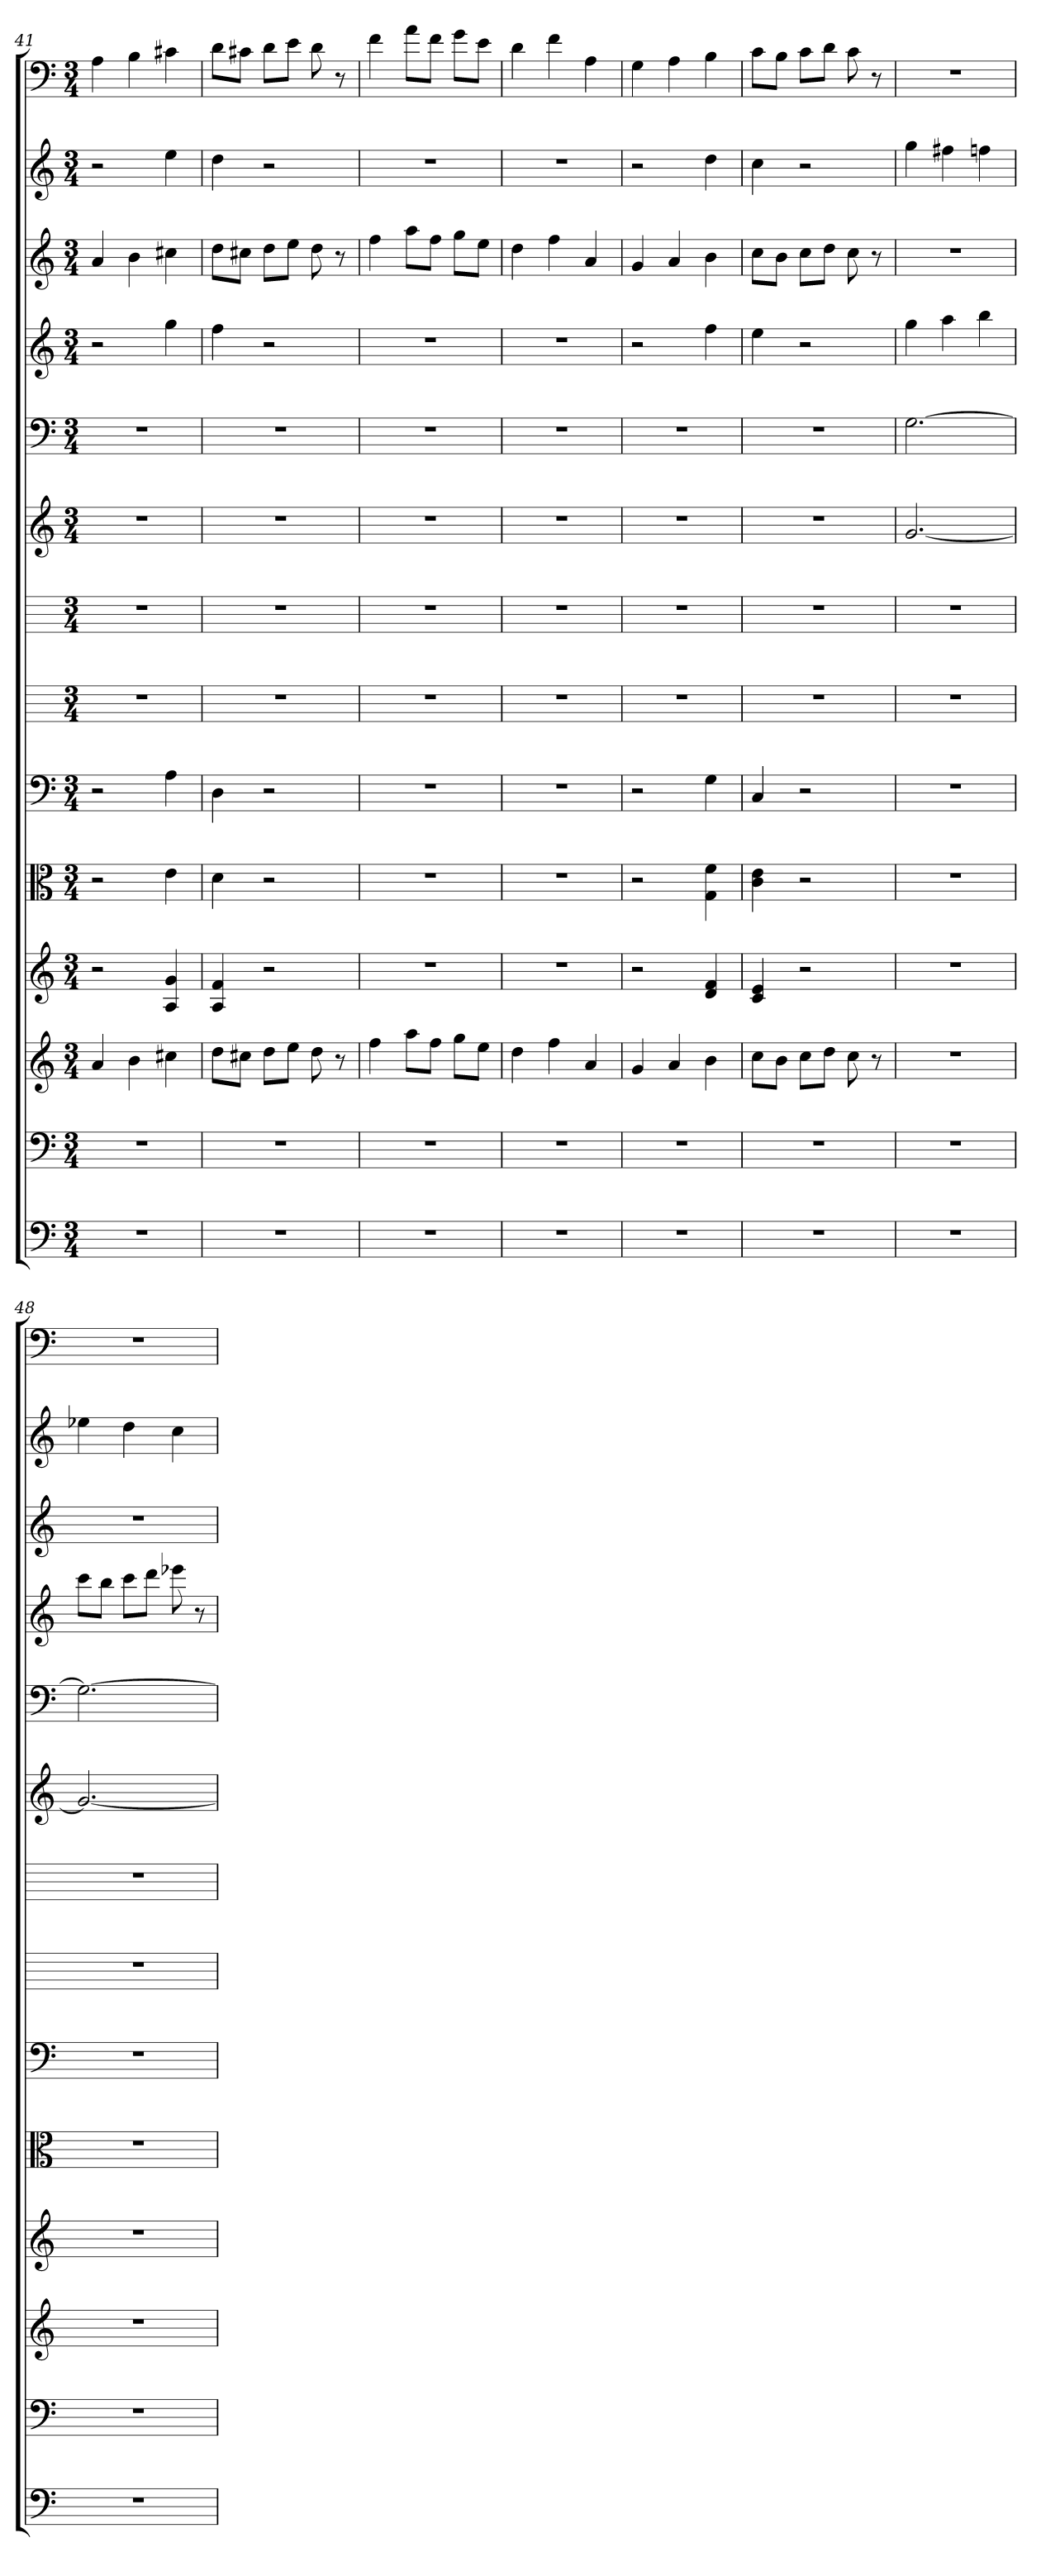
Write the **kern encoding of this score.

**kern	**kern	**kern	**kern	**kern	**kern	**kern	**kern	**kern	**kern	**kern	**kern	**kern	**kern
*part14	*part13	*part12	*part11	*part10	*part9	*part8	*part7	*part6	*part5	*part4	*part3	*part2	*part1
*staff14	*staff13	*staff12	*staff11	*staff10	*staff9	*staff8	*staff7	*staff6	*staff5	*staff4	*staff3	*staff2	*staff1
*clefF4	*clefF4	*	*	*clefC3	*clefF4	*	*	*	*	*	*	*	*clefF4
*k[]	*k[]	*k[]	*k[]	*k[]	*k[]	*k[]	*k[]	*k[]	*k[]	*k[]	*k[]	*k[]	*k[]
*C:	*C:	*C:	*C:	*C:	*C:	*C:	*C:	*C:	*C:	*C:	*C:	*C:	*C:
*M3/4	*M3/4	*M3/4	*M3/4	*M3/4	*M3/4	*M3/4	*M3/4	*M3/4	*M3/4	*M3/4	*M3/4	*M3/4	*M3/4
=41	=41	=41	=41	=41	=41	=41	=41	=41	=41	=41	=41	=41	=41
2.r	2.r	4a	2r	2r	2r	2.r	2.r	2.r	2.r	2r	4a	2r	4A
.	.	4b	.	.	.	.	.	.	.	.	4b	.	4B
.	.	4cc#X	4A 4g	4e	4A	.	.	.	.	4gg	4cc#X	4ee	4c#X
=42	=42	=42	=42	=42	=42	=42	=42	=42	=42	=42	=42	=42	=42
2.r	2.r	8ddL	4A 4f	4d	4D	2.r	2.r	2.r	2.r	4ff	8ddL	4dd	8d\L
.	.	8cc#XJ	.	.	.	.	.	.	.	.	8cc#XJ	.	8c#X\J
.	.	8ddL	2r	2r	2r	.	.	.	.	2r	8ddL	2r	8d\L
.	.	8eeJ	.	.	.	.	.	.	.	.	8eeJ	.	8e\J
.	.	8dd	.	.	.	.	.	.	.	.	8dd	.	8d
.	.	8r	.	.	.	.	.	.	.	.	8r	.	8r
=43	=43	=43	=43	=43	=43	=43	=43	=43	=43	=43	=43	=43	=43
2.r	2.r	4ff	2.r	2.r	2.r	2.r	2.r	2.r	2.r	2.r	4ff	2.r	4f
.	.	8aaL	.	.	.	.	.	.	.	.	8aaL	.	8a\L
.	.	8ffJ	.	.	.	.	.	.	.	.	8ffJ	.	8f\J
.	.	8ggL	.	.	.	.	.	.	.	.	8ggL	.	8g\L
.	.	8eeJ	.	.	.	.	.	.	.	.	8eeJ	.	8e\J
=44	=44	=44	=44	=44	=44	=44	=44	=44	=44	=44	=44	=44	=44
2.r	2.r	4dd	2.r	2.r	2.r	2.r	2.r	2.r	2.r	2.r	4dd	2.r	4d
.	.	4ff	.	.	.	.	.	.	.	.	4ff	.	4f
.	.	4a	.	.	.	.	.	.	.	.	4a	.	4A
=45	=45	=45	=45	=45	=45	=45	=45	=45	=45	=45	=45	=45	=45
2.r	2.r	4g	2r	2r	2r	2.r	2.r	2.r	2.r	2r	4g	2r	4G
.	.	4a	.	.	.	.	.	.	.	.	4a	.	4A
.	.	4b	4d 4f	4G 4f	4G	.	.	.	.	4ff	4b	4dd	4B
=46	=46	=46	=46	=46	=46	=46	=46	=46	=46	=46	=46	=46	=46
2.r	2.r	8ccL	4c 4e	4c 4e	4C	2.r	2.r	2.r	2.r	4ee	8ccL	4cc	8c\L
.	.	8bJ	.	.	.	.	.	.	.	.	8bJ	.	8B\J
.	.	8ccL	2r	2r	2r	.	.	.	.	2r	8ccL	2r	8c\L
.	.	8ddJ	.	.	.	.	.	.	.	.	8ddJ	.	8d\J
.	.	8cc	.	.	.	.	.	.	.	.	8cc	.	8c
.	.	8r	.	.	.	.	.	.	.	.	8r	.	8r
=47	=47	=47	=47	=47	=47	=47	=47	=47	=47	=47	=47	=47	=47
2.r	2.r	2.r	2.r	2.r	2.r	2.r	2.r	[2.g	[2.G	4gg	2.r	4gg	2.r
.	.	.	.	.	.	.	.	.	.	4aa	.	4ff#X	.
.	.	.	.	.	.	.	.	.	.	4bb	.	4ffn	.
=48	=48	=48	=48	=48	=48	=48	=48	=48	=48	=48	=48	=48	=48
2.r	2.r	2.r	2.r	2.r	2.r	2.r	2.r	2.g_	2.G_	8cccL	2.r	4ee-X	2.r
.	.	.	.	.	.	.	.	.	.	8bbJ	.	.	.
.	.	.	.	.	.	.	.	.	.	8cccL	.	4dd	.
.	.	.	.	.	.	.	.	.	.	8dddJ	.	.	.
.	.	.	.	.	.	.	.	.	.	8eee-X	.	4cc	.
.	.	.	.	.	.	.	.	.	.	8r	.	.	.
=	=	=	=	=	=	=	=	=	=	=	=	=	=
*-	*-	*-	*-	*-	*-	*-	*-	*-	*-	*-	*-	*-	*-
